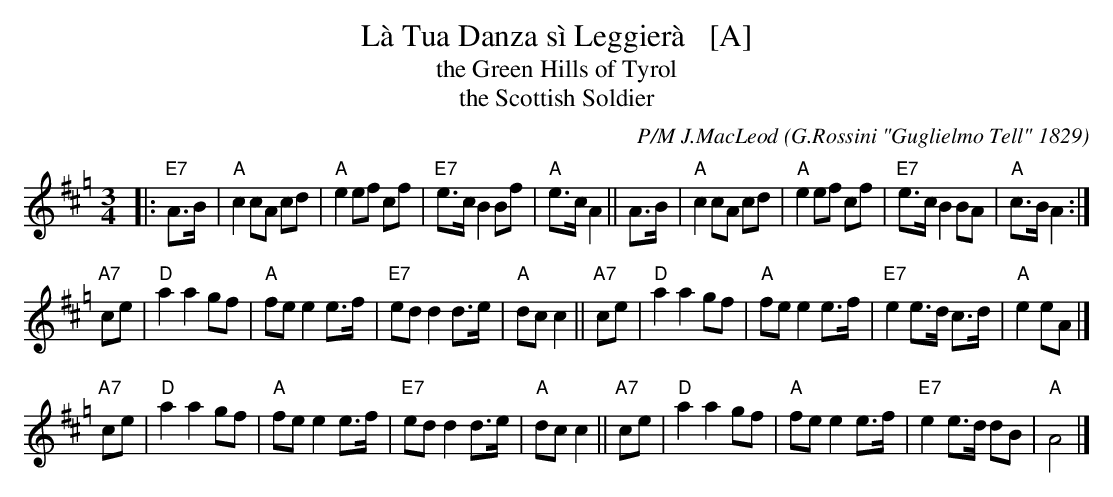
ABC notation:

X:1
T: L\`a Tua Danza s\`i Leggier\`a   [A]
T: the Green Hills of Tyrol
T: the Scottish Soldier
C: P/M J.MacLeod
O: G.Rossini "Guglielmo Tell" 1829
M: 3/4
L: 1/8
K: Hp
|:\
"E7"A>B | "A"c2 cA cd | "A"e2 ef cf | "E7"e>c B2 Bf | "A"e>c A2 ||\
    A>B | "A"c2 cA cd | "A"e2 ef cf | "E7"e>c B2 BA | "A"c>B A2 :|
[|]\
"A7"ce | "D"a2 a2 gf | "A"fe e2 e>f | "E7"ed d2  d>e | "A"dc c2 ||\
"A7"ce | "D"a2 a2 gf | "A"fe e2 e>f | "E7"e2 e>d c>d | "A"e2 eA |]
[|]\
"A7"ce | "D"a2 a2 gf | "A"fe e2 e>f | "E7"ed d2 d>e | "A"dc c2 ||\
"A7"ce | "D"a2 a2 gf | "A"fe e2 e>f | "E7"e2 e>d dB | "A"A4 |]
